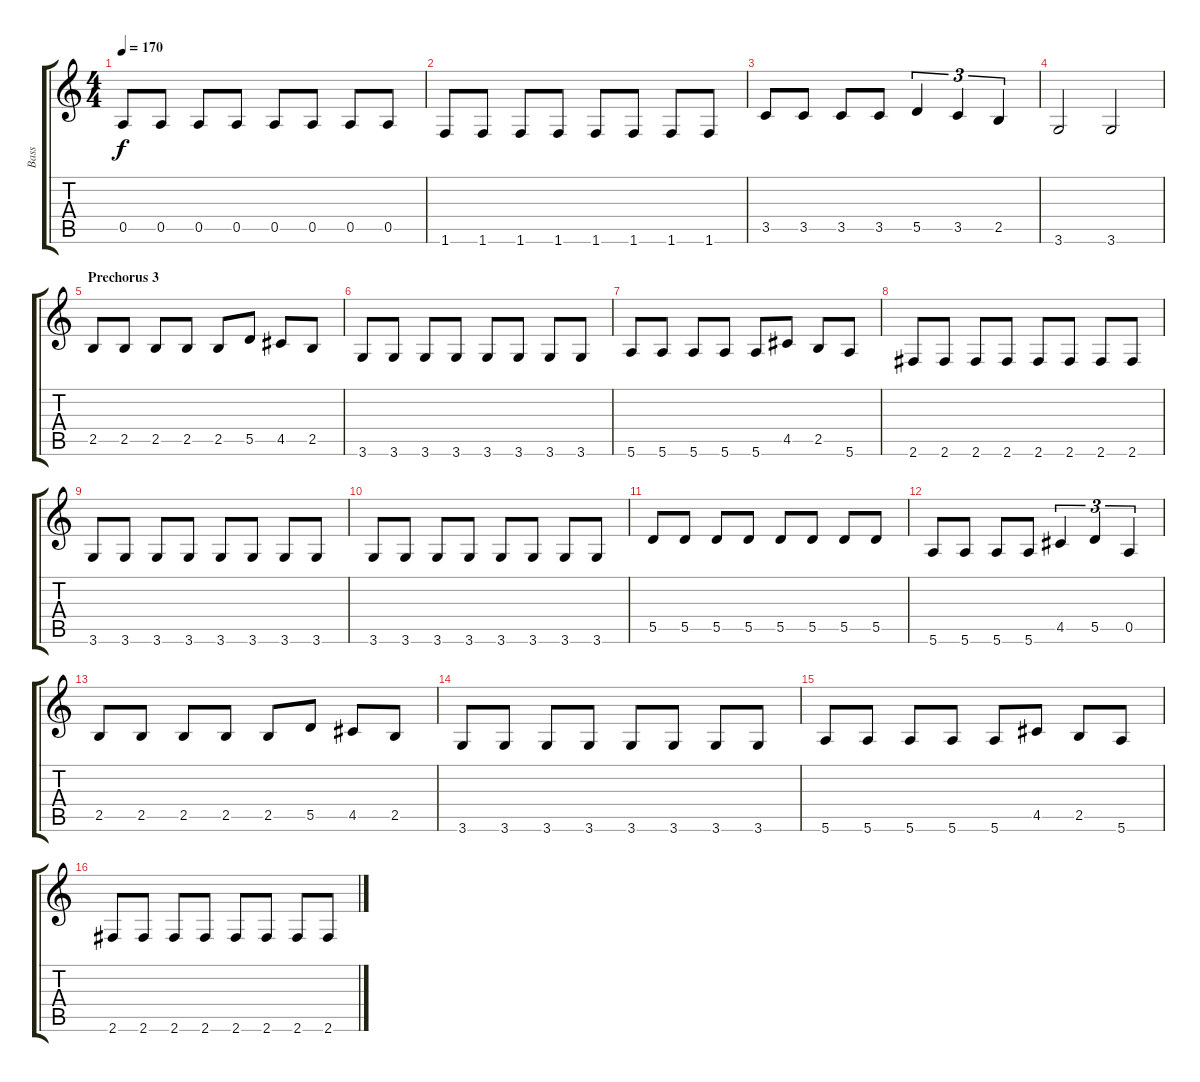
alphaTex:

\track ("Bass" "Bass") {instrument electricbassfinger}
\staff {score tabs}
\tuning (E4 B3 G3 D3 A2 E2) {hide}
\ts (4 4)
\tempo 170
\clef g2
\ks c
0.5.8{dy f} 0.5.8 0.5.8 0.5.8 0.5.8 0.5.8 0.5.8 0.5.8 |
1.6.8 1.6.8 1.6.8 1.6.8 1.6.8 1.6.8 1.6.8 1.6.8 |
3.5.8 3.5.8 3.5.8 3.5.8 5.5.4{tu (3 2)} 3.5.4{tu (3 2)} 2.5.4{tu (3 2)} |
3.6.2 3.6.2 |
\section ("" "Prechorus 3")
2.5.8 2.5.8 2.5.8 2.5.8 2.5.8 5.5.8 4.5.8 2.5.8 |
3.6.8 3.6.8 3.6.8 3.6.8 3.6.8 3.6.8 3.6.8 3.6.8 |
5.6.8 5.6.8 5.6.8 5.6.8 5.6.8 4.5.8 2.5.8 5.6.8 |
2.6.8 2.6.8 2.6.8 2.6.8 2.6.8 2.6.8 2.6.8 2.6.8 |
3.6.8 3.6.8 3.6.8 3.6.8 3.6.8 3.6.8 3.6.8 3.6.8 |
3.6.8 3.6.8 3.6.8 3.6.8 3.6.8 3.6.8 3.6.8 3.6.8 |
5.5.8 5.5.8 5.5.8 5.5.8 5.5.8 5.5.8 5.5.8 5.5.8 |
5.6.8 5.6.8 5.6.8 5.6.8 4.5.4{tu (3 2)} 5.5.4{tu (3 2)} 0.5.4{tu (3 2)} |
2.5.8 2.5.8 2.5.8 2.5.8 2.5.8 5.5.8 4.5.8 2.5.8 |
3.6.8 3.6.8 3.6.8 3.6.8 3.6.8 3.6.8 3.6.8 3.6.8 |
5.6.8 5.6.8 5.6.8 5.6.8 5.6.8 4.5.8 2.5.8 5.6.8 |
2.6.8 2.6.8 2.6.8 2.6.8 2.6.8 2.6.8 2.6.8 2.6.8
